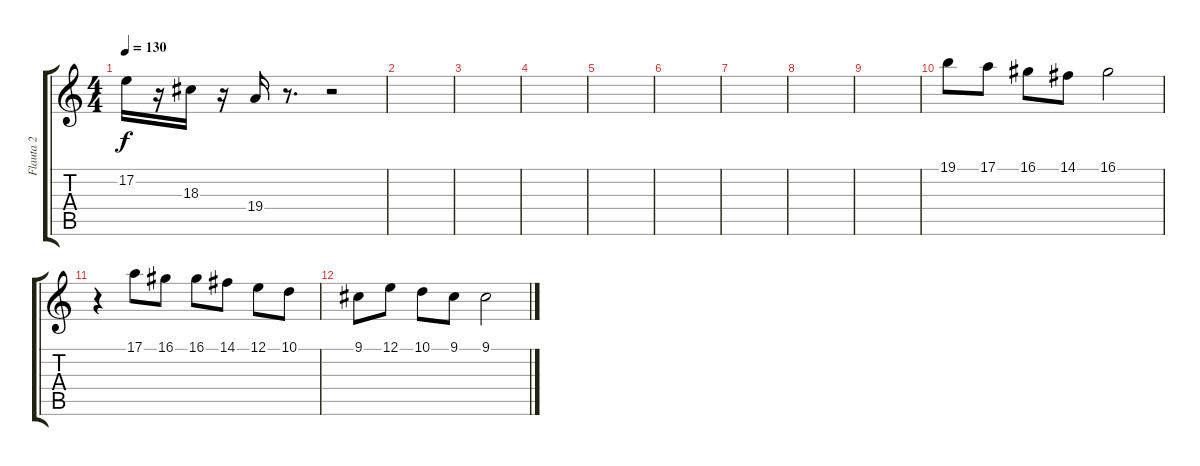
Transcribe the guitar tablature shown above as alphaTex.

\track ("Flauta 2" "Flauta 2") {instrument flute}
\staff {score tabs}
\tuning (E4 B3 G3 D3 A2 E2) {hide}
\ts (4 4)
\tempo 130
\clef g2
\ks c
17.2.16{dy f} r.16 18.3.16 r.16 19.4.16 r.8{d} r.2 |
|
|
|
|
|
|
|
|
19.1.8 17.1.8 16.1.8 14.1.8 16.1.2 |
r.4 17.1.8 16.1.8 16.1.8 14.1.8 12.1.8 10.1.8 |
9.1.8 12.1.8 10.1.8 9.1.8 9.1.2
